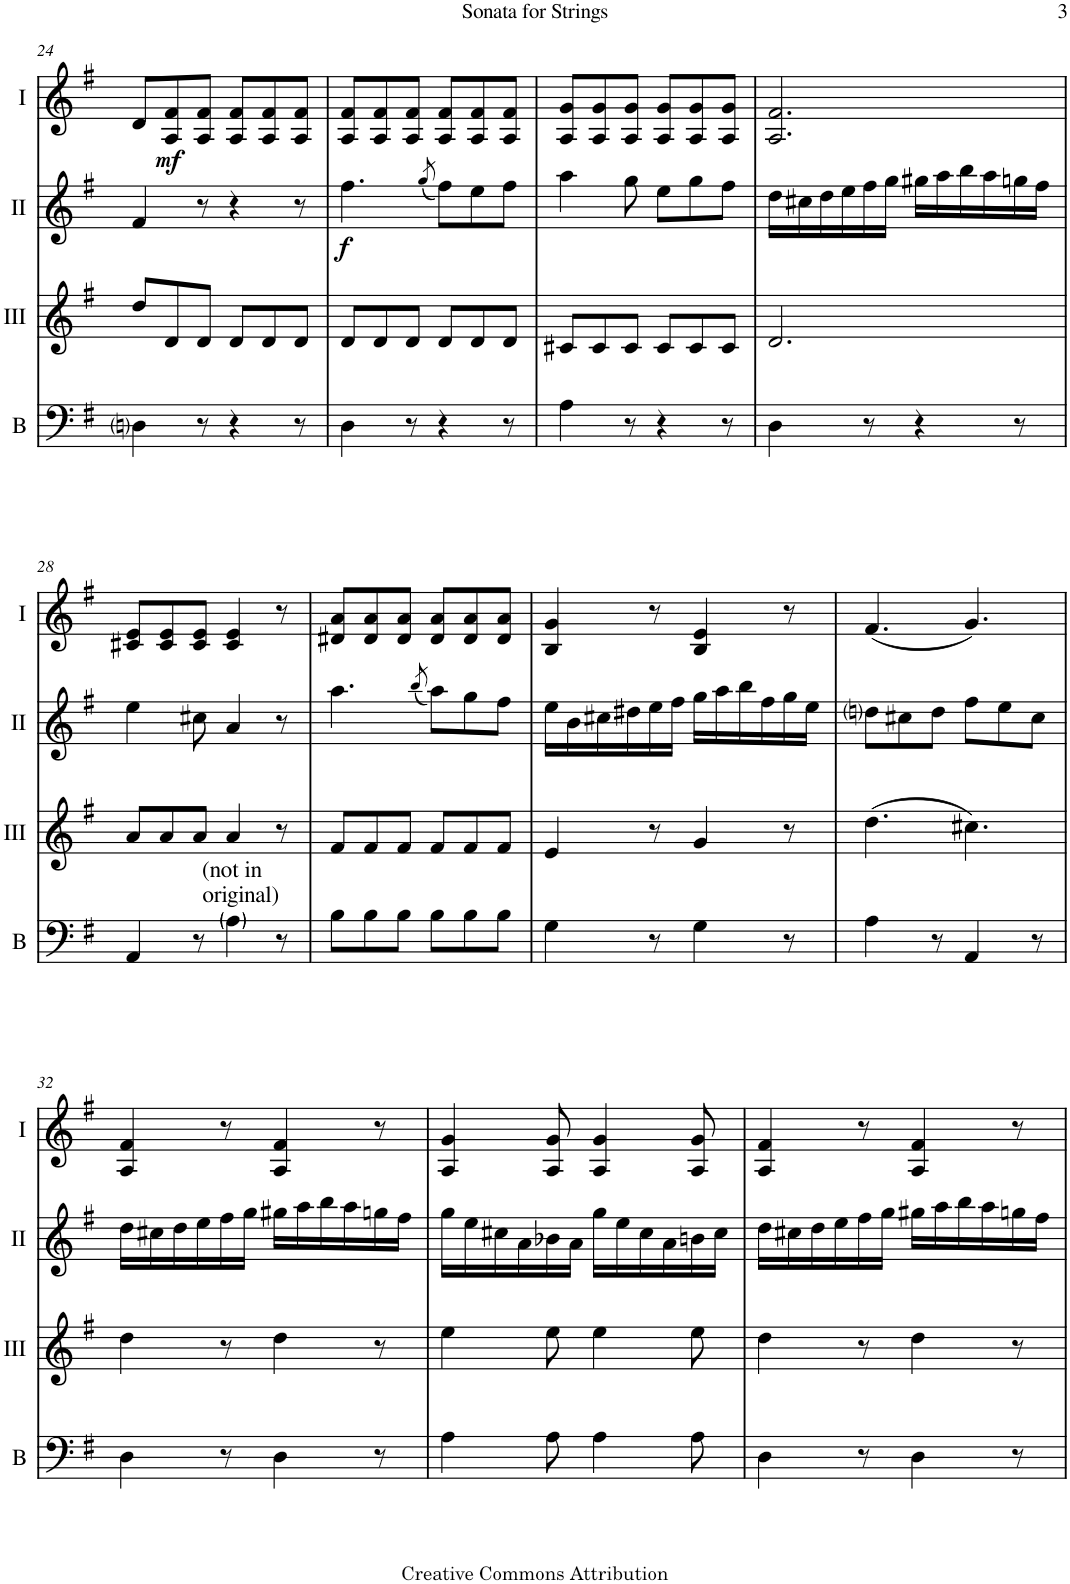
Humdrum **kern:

**kern	**kern	**kern	**dynam	**kern	**dynam
*part4	*part3	*part2	*part2	*part1	*part1
*staff4	*staff3	*staff2	*staff2	*staff1	*staff1
*I"Bass	*I"Acc. 3	*I"Acc. 2	*	*I"Acc. 1	*
*I'B	*	*	*	*	*
!!LO:PB:g=z
*clefF4	*clefG2	*clefG2	*	*clefG2	*
*Trd7c12	*Trd7c12	*	*	*	*
*k[f#]	*k[f#]	*k[f#]	*	*k[f#]	*
*M6/8	*M6/8	*M6/8	*	*M6/8	*
=24	=24	=24	=24	=24	=24
4Dni\	8dd/L	4f#/	.	8d/L	.
!	!	!	!	!	!LO:DY:b
.	8d/	.	.	8A/ 8f#/	mf
8r	8d/J	8r	.	8A/ 8f#/J	.
4r	8d/L	4r	.	8A/ 8f#/L	.
.	8d/	.	.	8A/ 8f#/	.
8r	8d/J	8r	.	8A/ 8f#/J	.
=25	=25	=25	=25	=25	=25
!	!	!	!LO:DY:b	!	!
4D\	8d/L	4.ff#\	f	8A/ 8f#/L	.
.	8d/	.	.	8A/ 8f#/	.
8r	8d/J	.	.	8A/ 8f#/J	.
.	.	(8qgg/	.	.	.
4r	8d/L	8ff#\L)	.	8A/ 8f#/L	.
.	8d/	8ee\	.	8A/ 8f#/	.
8r	8d/J	8ff#\J	.	8A/ 8f#/J	.
=26	=26	=26	=26	=26	=26
4A\	8c#X/L	4aa\	.	8A/ 8g/L	.
.	8c#/	.	.	8A/ 8g/	.
8r	8c#/J	8gg\	.	8A/ 8g/J	.
4r	8c#/L	8ee\L	.	8A/ 8g/L	.
.	8c#/	8gg\	.	8A/ 8g/	.
8r	8c#/J	8ff#\J	.	8A/ 8g/J	.
=27	=27	=27	=27	=27	=27
4D\	2.d/	16dd\LL	.	2.A/ 2.f#/	.
.	.	16cc#X\	.	.	.
.	.	16dd\	.	.	.
.	.	16ee\	.	.	.
8r	.	16ff#\	.	.	.
.	.	16gg\JJ	.	.	.
4r	.	16gg#X\LL	.	.	.
.	.	16aa\	.	.	.
.	.	16bb\	.	.	.
.	.	16aa\	.	.	.
8r	.	16ggn\	.	.	.
.	.	16ff#\JJ	.	.	.
!!LO:LB:g=z
=28	=28	=28	=28	=28	=28
4AA/	8a/L	4ee\	.	8c#X/ 8e/L	.
.	8a/	.	.	8c#/ 8e/	.
8r	8a/J	8cc#X\	.	8c#/ 8e/J	.
!LO:TX:a:t=(not in	!	!	!	!	!
!LO:TX:a:t=original)	!	!	!	!	!
4A\	4a/	4a/	.	4c#/ 4e/	.
8r	8r	8r	.	8r	.
=29	=29	=29	=29	=29	=29
8B\L	8f#/L	4.aa\	.	8d#X/ 8a/L	.
8B\	8f#/	.	.	8d#/ 8a/	.
8B\J	8f#/J	.	.	8d#/ 8a/J	.
.	.	(8qbb/	.	.	.
8B\L	8f#/L	8aa\L)	.	8d#/ 8a/L	.
8B\	8f#/	8gg\	.	8d#/ 8a/	.
8B\J	8f#/J	8ff#\J	.	8d#/ 8a/J	.
=30	=30	=30	=30	=30	=30
4G\	4e/	16ee\LL	.	4B/ 4g/	.
.	.	16b\	.	.	.
.	.	16cc#X\	.	.	.
.	.	16dd#X\	.	.	.
8r	8r	16ee\	.	8r	.
.	.	16ff#\JJ	.	.	.
4G\	4g/	16gg\LL	.	4B/ 4e/	.
.	.	16aa\	.	.	.
.	.	16bb\	.	.	.
.	.	16ff#\	.	.	.
8r	8r	16gg\	.	8r	.
.	.	16ee\JJ	.	.	.
=31	=31	=31	=31	=31	=31
4A\	(4.dd\	8ddni\L	.	(4.f#/	.
.	.	8cc#X\	.	.	.
8r	.	8dd\J	.	.	.
4AA/	4.cc#X\)	8ff#\L	.	4.g/)	.
.	.	8ee\	.	.	.
8r	.	8cc#\J	.	.	.
!!LO:LB:g=z
=32	=32	=32	=32	=32	=32
4D\	4dd\	16dd\LL	.	4A/ 4f#/	.
.	.	16cc#X\	.	.	.
.	.	16dd\	.	.	.
.	.	16ee\	.	.	.
8r	8r	16ff#\	.	8r	.
.	.	16gg\JJ	.	.	.
4D\	4dd\	16gg#X\LL	.	4A/ 4f#/	.
.	.	16aa\	.	.	.
.	.	16bb\	.	.	.
.	.	16aa\	.	.	.
8r	8r	16ggn\	.	8r	.
.	.	16ff#\JJ	.	.	.
=33	=33	=33	=33	=33	=33
4A\	4ee\	16gg\LL	.	4A/ 4g/	.
.	.	16ee\	.	.	.
.	.	16cc#X\	.	.	.
.	.	16a\	.	.	.
8A\	8ee\	16b-X\	.	8A/ 8g/	.
.	.	16a\JJ	.	.	.
4A\	4ee\	16gg\LL	.	4A/ 4g/	.
.	.	16ee\	.	.	.
.	.	16cc#\	.	.	.
.	.	16a\	.	.	.
8A\	8ee\	16bn\	.	8A/ 8g/	.
.	.	16cc#\JJ	.	.	.
=34	=34	=34	=34	=34	=34
4D\	4dd\	16dd\LL	.	4A/ 4f#/	.
.	.	16cc#X\	.	.	.
.	.	16dd\	.	.	.
.	.	16ee\	.	.	.
8r	8r	16ff#\	.	8r	.
.	.	16gg\JJ	.	.	.
4D\	4dd\	16gg#X\LL	.	4A/ 4f#/	.
.	.	16aa\	.	.	.
.	.	16bb\	.	.	.
.	.	16aa\	.	.	.
8r	8r	16ggn\	.	8r	.
.	.	16ff#\JJ	.	.	.
=	=	=	=	=	=
*-	*-	*-	*-	*-	*-
